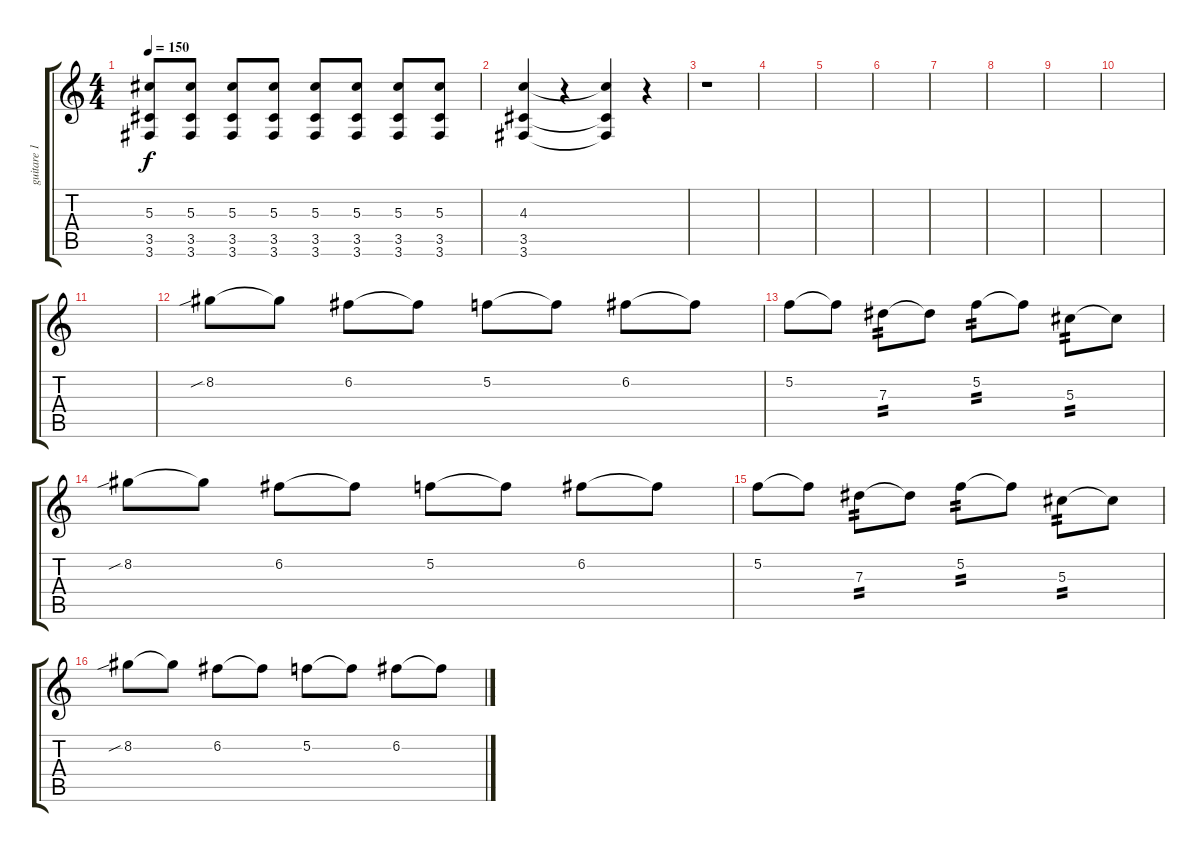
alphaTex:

\track ("guitare 1" "guitare 1") {instrument overdrivenguitar}
\staff {score tabs}
\tuning (F4 C4 Ab3 Eb3 Bb2 Eb2) {hide}
\ts (4 4)
\tempo 150
\clef g2
\ks c
(5.3 3.5 3.6).8{dy f} (5.3 3.5 3.6).8 (5.3 3.5 3.6).8 (5.3 3.5 3.6).8 (5.3 3.5 3.6).8 (5.3 3.5 3.6).8 (5.3 3.5 3.6).8 (5.3 3.5 3.6).8 |
(4.3 3.5 3.6).4 r.4 (4.3{t} 3.5{t} 3.6{t}).4 r.4 |
r.1 |
|
|
|
|
|
|
|
|
8.2{sib}.8 8.2{t}.8 6.2.8 6.2{t}.8 5.2.8 5.2{t}.8 6.2.8 6.2{t}.8 |
5.2.8 5.2{t}.8 7.3.8{tp 2} 7.3{t}.8 5.2.8{tp 2} 5.2{t}.8 5.3.8{tp 2} 5.3{t}.8 |
8.2{sib}.8 8.2{t}.8 6.2.8 6.2{t}.8 5.2.8 5.2{t}.8 6.2.8 6.2{t}.8 |
5.2.8 5.2{t}.8 7.3.8{tp 2} 7.3{t}.8 5.2.8{tp 2} 5.2{t}.8 5.3.8{tp 2} 5.3{t}.8 |
8.2{sib}.8 8.2{t}.8 6.2.8 6.2{t}.8 5.2.8 5.2{t}.8 6.2.8 6.2{t}.8
